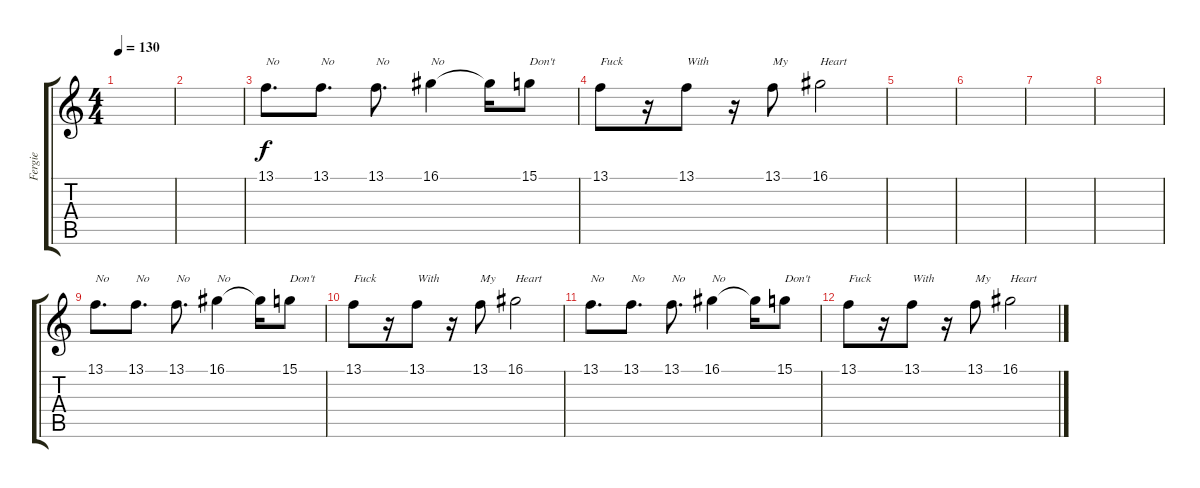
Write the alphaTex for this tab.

\track ("Fergie" "Fergie") {instrument choiraahs}
\staff {score tabs}
\tuning (E4 B3 G3 D3 A2 E2) {hide}
\ts (4 4)
\tempo 130
\clef g2
\ks c
|
|
13.1.8{d txt "No"} 13.1.8{d txt "No"} 13.1.8{d txt "No"} 16.1.4{txt "No"} 16.1{t}.16 15.1.8{txt "Don't"} |
13.1.8{txt "Fuck"} r.16 13.1.8{txt "With"} r.16 13.1.8{txt "My"} 16.1.2{txt "Heart"} |
|
|
|
|
13.1.8{d txt "No"} 13.1.8{d txt "No"} 13.1.8{d txt "No"} 16.1.4{txt "No"} 16.1{t}.16 15.1.8{txt "Don't"} |
13.1.8{txt "Fuck"} r.16 13.1.8{txt "With"} r.16 13.1.8{txt "My"} 16.1.2{txt "Heart"} |
13.1.8{d txt "No"} 13.1.8{d txt "No"} 13.1.8{d txt "No"} 16.1.4{txt "No"} 16.1{t}.16 15.1.8{txt "Don't"} |
13.1.8{txt "Fuck"} r.16 13.1.8{txt "With"} r.16 13.1.8{txt "My"} 16.1.2{txt "Heart"}
